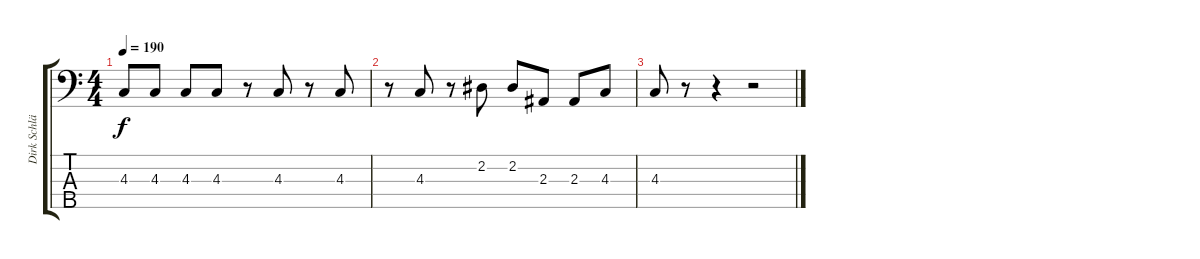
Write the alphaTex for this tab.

\track ("Dirk Schlächter" "Dirk Schlä") {instrument electricbasspick}
\staff {score tabs}
\tuning (Gb2 Db2 Ab1 Eb1 Bb0) {hide}
\ts (4 4)
\tempo 190
\clef f4
\ks c
4.3.8{dy f} 4.3.8 4.3.8 4.3.8 r.8 4.3.8 r.8 4.3.8 |
r.8 4.3.8 r.8 2.2.8 2.2.8 2.3.8 2.3.8 4.3.8 |
4.3.8 r.8 r.4 r.2
